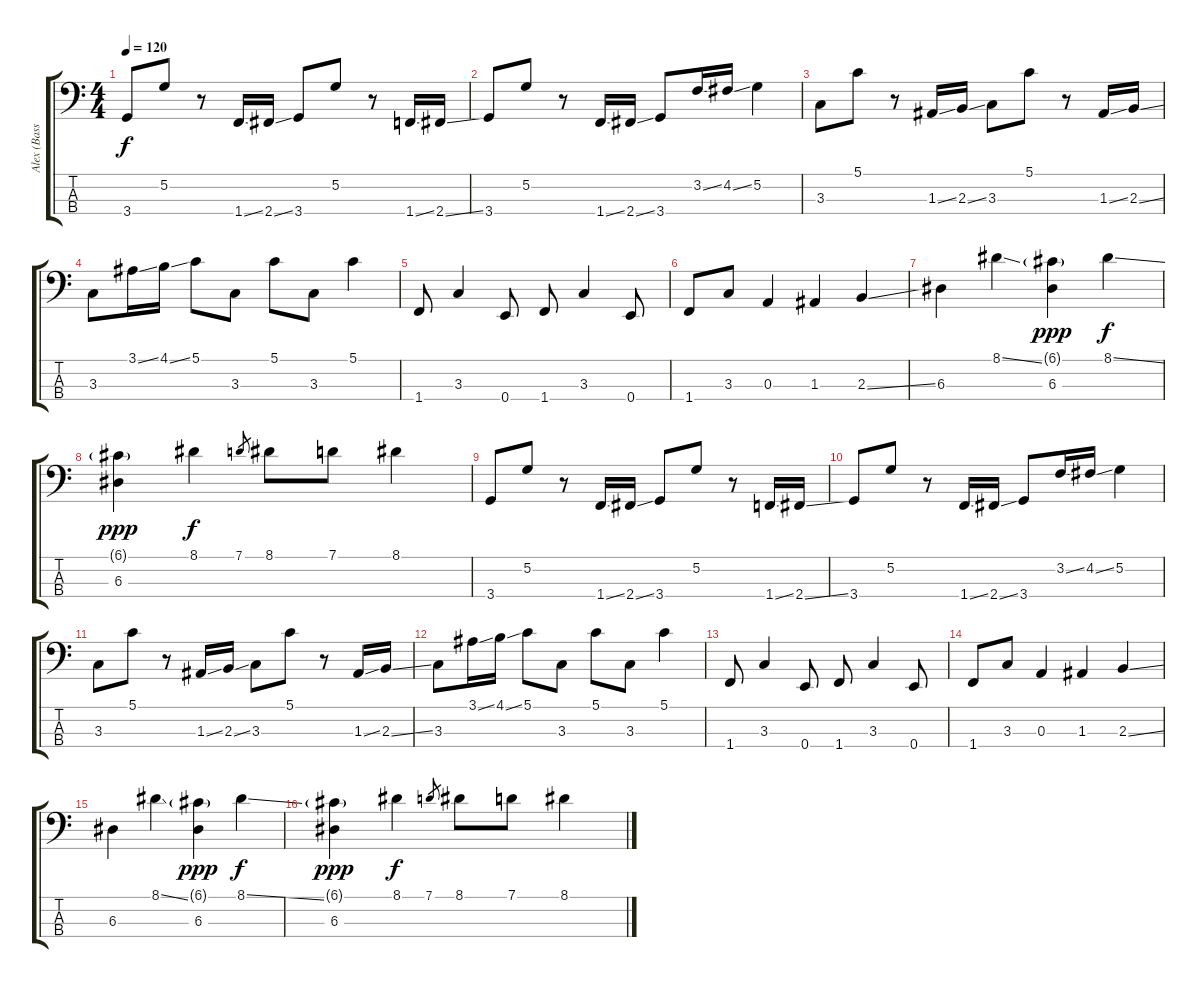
\track ("Alex (Bass)" "Alex (Bass") {instrument electricbasspick}
\staff {score tabs}
\tuning (G2 D2 A1 E1) {hide}
\ts (4 4)
\tempo 120
\clef f4
\ks c
3.4.8{dy f} 5.2.8 r.8 1.4{ss}.16 2.4{ss}.16 3.4.8 5.2.8 r.8 1.4{ss}.16 2.4{ss}.16 |
3.4.8 5.2.8 r.8 1.4{ss}.16 2.4{ss}.16 3.4.8 3.2{ss}.16 4.2{ss}.16 5.2.4 |
3.3.8 5.1.8 r.8 1.3{ss}.16 2.3{ss}.16 3.3.8 5.1.8 r.8 1.3{ss}.16 2.3{ss}.16 |
3.3.8 3.1{ss}.16 4.1{ss}.16 5.1.8 3.3.8 5.1.8 3.3.8 5.1.4 |
1.4.8 3.3.4 0.4.8 1.4.8 3.3.4 0.4.8 |
1.4.8 3.3.8 0.3.4 1.3.4 2.3{ss}.4 |
6.3.4 8.1{ss}.4 (6.1{g} 6.3).4{dy ppp} 8.1{ss}.4{dy f} |
(6.1{g} 6.3).4{dy ppp} 8.1.4{dy f} 7.1.8{gr} 8.1.8 7.1.8 8.1.4 |
3.4.8 5.2.8 r.8 1.4{ss}.16 2.4{ss}.16 3.4.8 5.2.8 r.8 1.4{ss}.16 2.4{ss}.16 |
3.4.8 5.2.8 r.8 1.4{ss}.16 2.4{ss}.16 3.4.8 3.2{ss}.16 4.2{ss}.16 5.2.4 |
3.3.8 5.1.8 r.8 1.3{ss}.16 2.3{ss}.16 3.3.8 5.1.8 r.8 1.3{ss}.16 2.3{ss}.16 |
3.3.8 3.1{ss}.16 4.1{ss}.16 5.1.8 3.3.8 5.1.8 3.3.8 5.1.4 |
1.4.8 3.3.4 0.4.8 1.4.8 3.3.4 0.4.8 |
1.4.8 3.3.8 0.3.4 1.3.4 2.3{ss}.4 |
6.3.4 8.1{ss}.4 (6.1{g} 6.3).4{dy ppp} 8.1{ss}.4{dy f} |
(6.1{g} 6.3).4{dy ppp} 8.1.4{dy f} 7.1.8{gr} 8.1.8 7.1.8 8.1.4
